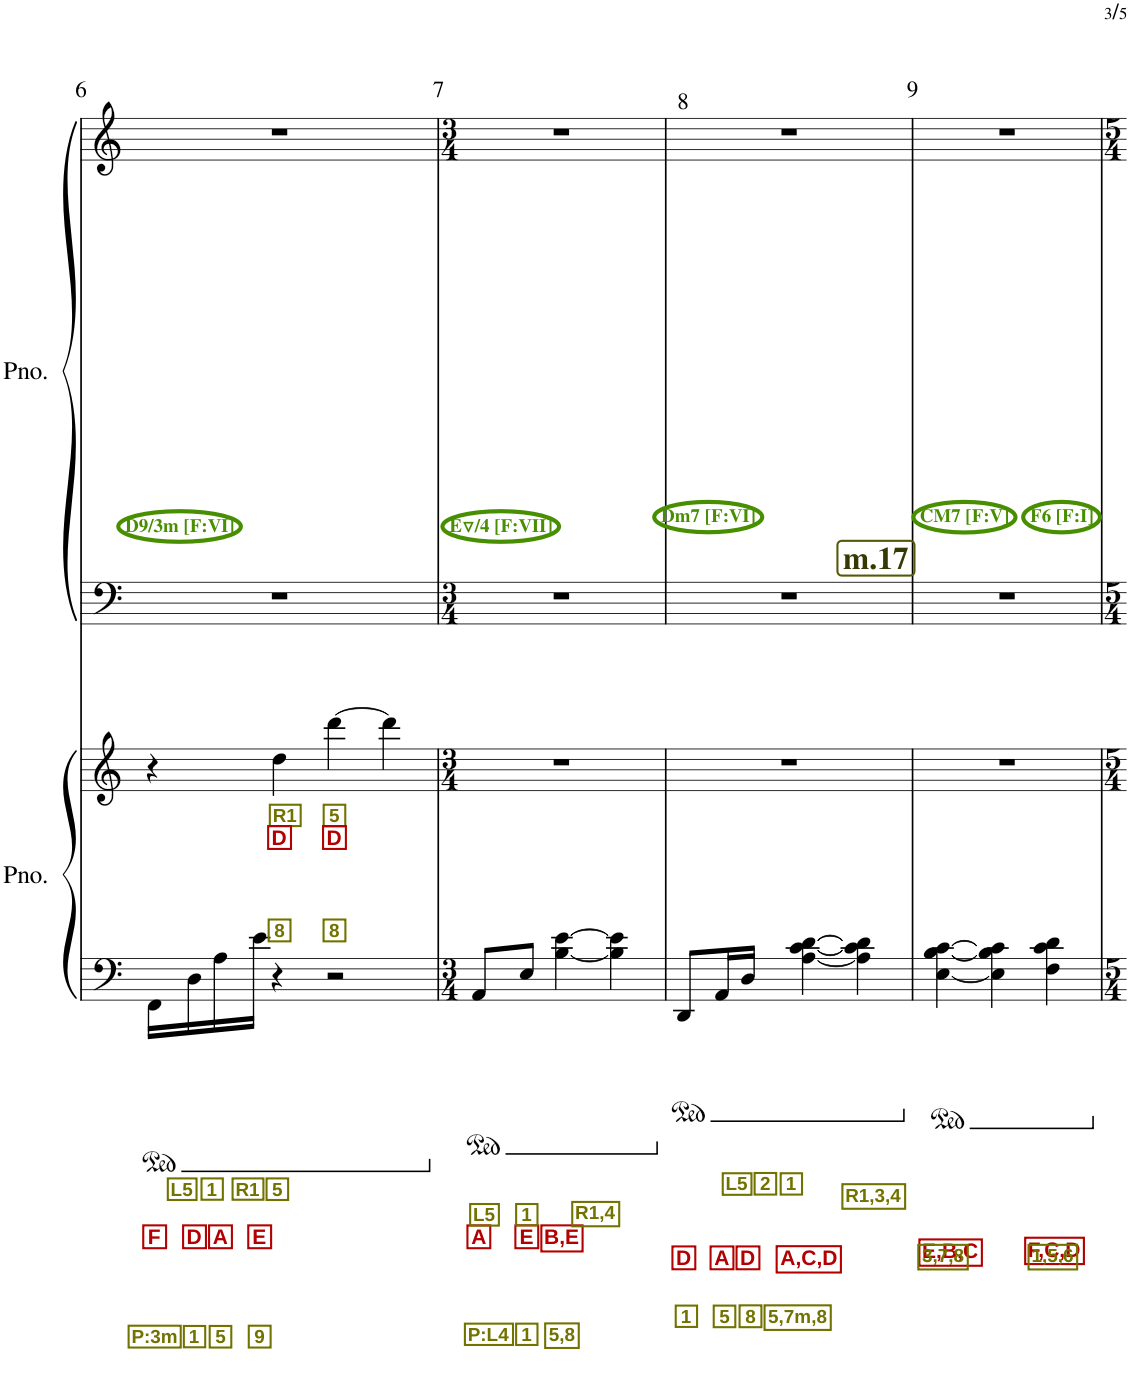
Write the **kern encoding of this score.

**kern	**text	**text	**text	**kern	**text	**text	**text	**kern	**kern
*part2	*part2	*part2	*part2	*part2	*part2	*part2	*part2	*part1	*part1
*staff4	*staff4	*staff4	*staff4	*staff3	*staff3	*staff3	*staff3	*staff2	*staff1
*I"ピアノ	*	*	*	*	*	*	*	*I"ピアノ	*
!!LO:PB:g=z
*clefF4	*	*	*	*clefG2	*	*	*	*clefF4	*clefG2
*k[]	*	*	*	*k[]	*	*	*	*k[]	*k[]
*M4/4	*	*	*	*M4/4	*	*	*	*M4/4	*M4/4
=6	=6	=6	=6	=6	=6	=6	=6	=6	=6
!	!	!	!	!	!	!	!	!	!LO:TX:b:B:color=#478E00:t=D9/3m [F&colon;VI]
!	!LO:LY:b:color=#727200	!LO:LY:b:color=#B30000	!LO:LY:b:color=#727200	!	!	!	!	!	!
16FF\LL	L5	F	P:3m	4r	.	.	.	1r	1r
!	!LO:LY:b:color=#727200	!LO:LY:b:color=#B30000	!LO:LY:b:color=#727200	!	!	!	!	!	!
16D\	1	D	1	.	.	.	.	.	.
!	!LO:LY:b:color=#727200	!LO:LY:b:color=#B30000	!LO:LY:b:color=#727200	!	!	!	!	!	!
16A\	R1	A	5	.	.	.	.	.	.
!	!LO:LY:b:color=#727200	!LO:LY:b:color=#B30000	!LO:LY:b:color=#727200	!	!	!	!	!	!
16e\JJ	5	E	9	.	.	.	.	.	.
!	!	!	!	!	!LO:LY:b:color=#727200	!LO:LY:b:color=#B30000	!LO:LY:b:color=#727200	!	!
4r	.	.	.	4dd\	R1	D	8	.	.
!	!	!	!	!	!LO:LY:b:color=#727200	!LO:LY:b:color=#B30000	!LO:LY:b:color=#727200	!	!
2r	.	.	.	[4ddd\	5	D	8	.	.
.	.	.	.	4ddd\]	.	.	.	.	.
=7	=7	=7	=7	=7	=7	=7	=7	=7	=7
*M3/4	*	*	*	*M3/4	*	*	*	*M3/4	*M3/4
!	!	!	!	!	!	!	!	!	!LO:TX:b:B:color=#478E00:t=E▽/4 [F&colon;VII]
!	!LO:LY:b:color=#727200	!LO:LY:b:color=#B30000	!LO:LY:b:color=#727200	!	!	!	!	!	!
8AA/L	L5	A	P:L4	2.r	.	.	.	2.r	2.r
!	!LO:LY:b:color=#727200	!LO:LY:b:color=#B30000	!LO:LY:b:color=#727200	!	!	!	!	!	!
8E/J	1	E	1	.	.	.	.	.	.
!	!LO:LY:b:color=#727200	!LO:LY:b:color=#B30000	!LO:LY:b:color=#727200	!	!	!	!	!	!
[4B\ [4e\	R1,4	B,E	5,8	.	.	.	.	.	.
4B\] 4e\]	.	.	.	.	.	.	.	.	.
=8	=8	=8	=8	=8	=8	=8	=8	=8	=8
!	!	!	!	!	!	!	!	!	!LO:TX:b:B:color=#478E00:t=Dm7 [F&colon;VI]
!	!LO:LY:b:color=#727200	!LO:LY:b:color=#B30000	!LO:LY:b:color=#727200	!	!	!	!	!	!
8DD/L	L5	D	1	2.r	.	.	.	2.r	2.r
!	!LO:LY:b:color=#727200	!LO:LY:b:color=#B30000	!LO:LY:b:color=#727200	!	!	!	!	!	!
16AA/L	2	A	5	.	.	.	.	.	.
!	!LO:LY:b:color=#727200	!LO:LY:b:color=#B30000	!LO:LY:b:color=#727200	!	!	!	!	!	!
16D/JJ	1	D	8	.	.	.	.	.	.
!	!LO:LY:b:color=#727200	!LO:LY:b:color=#B30000	!LO:LY:b:color=#727200	!	!	!	!	!	!
[4A\ [4c\ [4d\	R1,3,4	A,C,D	5,7m,8	.	.	.	.	.	.
4A\] 4c\] 4d\]	.	.	.	.	.	.	.	.	.
!!LO:REH:place=s1:b:B:cj:color=#373904:fs=15:t=m.17
=9	=9	=9	=9	=9	=9	=9	=9	=9	=9
!	!	!	!	!	!	!	!	!	!LO:TX:b:B:color=#478E00:t=CM7 [F&colon;V]
!	!	!LO:LY:b:color=#B30000	!LO:LY:b:color=#727200	!	!	!	!	!	!
*	*	*	*	*	*	*	*	*	*^
[4E\ [4B\ [4c\	.	E,B,C	3,7,8	2.r	.	.	.	2.r	2.r	2ryy
4E\] 4B\] 4c\]	.	.	.	.	.	.	.	.	.	.
!	!	!	!	!	!	!	!	!	!	!LO:TX:b:B:color=#478E00:t=F6 [F&colon;I]
!	!	!LO:LY:b:color=#B30000	!LO:LY:b:color=#727200	!	!	!	!	!	!	!
4F\ 4c\ 4d\	.	F,C,D	1,5,6	.	.	.	.	.	.	4ryy
*	*	*	*	*	*	*	*	*	*v	*v
=	=	=	=	=	=	=	=	=	=
*-	*-	*-	*-	*-	*-	*-	*-	*-	*-
